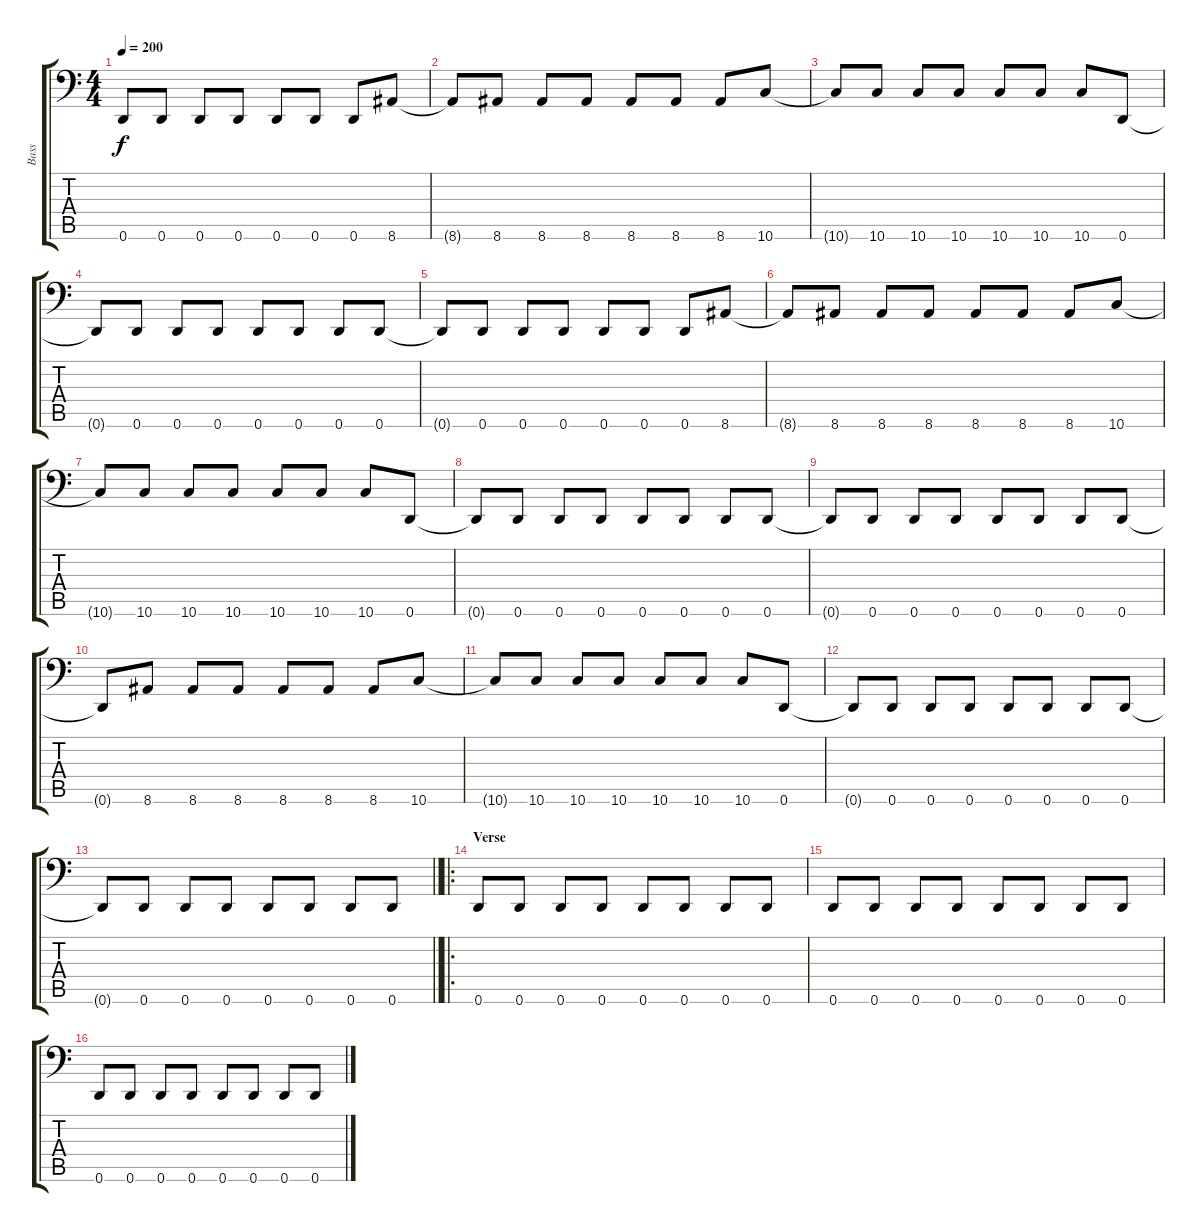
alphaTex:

\track ("Bass" "Bass") {instrument electricbasspick}
\staff {score tabs}
\tuning (E3 B2 G2 D2 A1 D1) {hide}
\ts (4 4)
\tempo 200
\clef f4
\ks c
0.6{t}.8{dy f} 0.6.8 0.6.8 0.6.8 0.6.8 0.6.8 0.6.8 8.6.8 |
8.6{t}.8 8.6.8 8.6.8 8.6.8 8.6.8 8.6.8 8.6.8 10.6.8 |
10.6{t}.8 10.6.8 10.6.8 10.6.8 10.6.8 10.6.8 10.6.8 0.6.8 |
0.6{t}.8 0.6.8 0.6.8 0.6.8 0.6.8 0.6.8 0.6.8 0.6.8 |
0.6{t}.8 0.6.8 0.6.8 0.6.8 0.6.8 0.6.8 0.6.8 8.6.8 |
8.6{t}.8 8.6.8 8.6.8 8.6.8 8.6.8 8.6.8 8.6.8 10.6.8 |
10.6{t}.8 10.6.8 10.6.8 10.6.8 10.6.8 10.6.8 10.6.8 0.6.8 |
0.6{t}.8 0.6.8 0.6.8 0.6.8 0.6.8 0.6.8 0.6.8 0.6.8 |
0.6{t}.8 0.6.8 0.6.8 0.6.8 0.6.8 0.6.8 0.6.8 0.6.8 |
0.6{t}.8 8.6.8 8.6.8 8.6.8 8.6.8 8.6.8 8.6.8 10.6.8 |
10.6{t}.8 10.6.8 10.6.8 10.6.8 10.6.8 10.6.8 10.6.8 0.6.8 |
0.6{t}.8 0.6.8 0.6.8 0.6.8 0.6.8 0.6.8 0.6.8 0.6.8 |
\barLineRight lightlight
0.6{t}.8 0.6.8 0.6.8 0.6.8 0.6.8 0.6.8 0.6.8 0.6.8 |
\ro
\section ("" "Verse")
0.6.8 0.6.8 0.6.8 0.6.8 0.6.8 0.6.8 0.6.8 0.6.8 |
0.6.8 0.6.8 0.6.8 0.6.8 0.6.8 0.6.8 0.6.8 0.6.8 |
0.6.8 0.6.8 0.6.8 0.6.8 0.6.8 0.6.8 0.6.8 0.6.8
